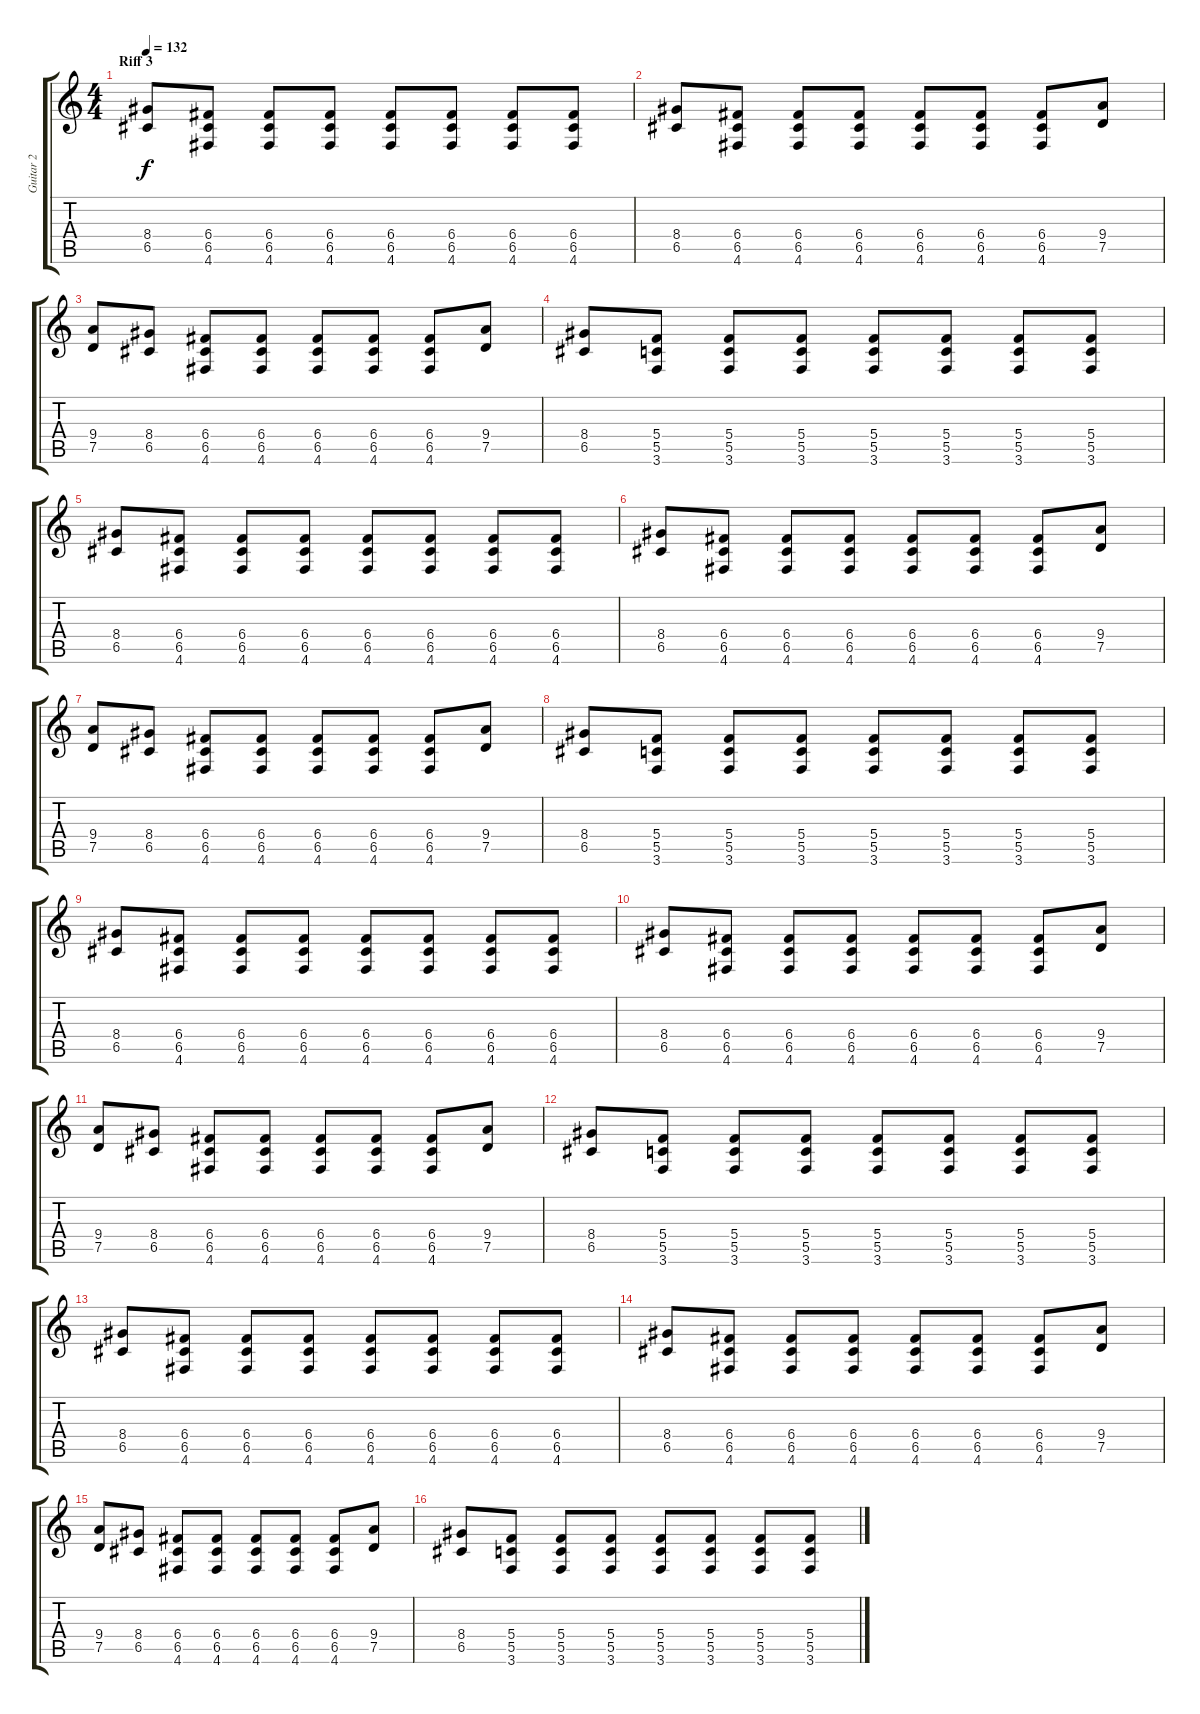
\track ("Guitar 2" "Guitar 2") {instrument overdrivenguitar}
\staff {score tabs}
\tuning (D4 A3 F3 C3 G2 D2) {hide}
\ts (4 4)
\section ("" "Riff 3")
\tempo 132
\clef g2
\ks c
(8.4 6.5).8{dy f} (6.4 6.5 4.6).8 (6.4 6.5 4.6).8 (6.4 6.5 4.6).8 (6.4 6.5 4.6).8 (6.4 6.5 4.6).8 (6.4 6.5 4.6).8 (6.4 6.5 4.6).8 |
(8.4 6.5).8 (6.4 6.5 4.6).8 (6.4 6.5 4.6).8 (6.4 6.5 4.6).8 (6.4 6.5 4.6).8 (6.4 6.5 4.6).8 (6.4 6.5 4.6).8 (9.4 7.5).8 |
(9.4 7.5).8 (8.4 6.5).8 (6.4 6.5 4.6).8 (6.4 6.5 4.6).8 (6.4 6.5 4.6).8 (6.4 6.5 4.6).8 (6.4 6.5 4.6).8 (9.4 7.5).8 |
(8.4 6.5).8 (5.4 5.5 3.6).8 (5.4 5.5 3.6).8 (5.4 5.5 3.6).8 (5.4 5.5 3.6).8 (5.4 5.5 3.6).8 (5.4 5.5 3.6).8 (5.4 5.5 3.6).8 |
(8.4 6.5).8 (6.4 6.5 4.6).8 (6.4 6.5 4.6).8 (6.4 6.5 4.6).8 (6.4 6.5 4.6).8 (6.4 6.5 4.6).8 (6.4 6.5 4.6).8 (6.4 6.5 4.6).8 |
(8.4 6.5).8 (6.4 6.5 4.6).8 (6.4 6.5 4.6).8 (6.4 6.5 4.6).8 (6.4 6.5 4.6).8 (6.4 6.5 4.6).8 (6.4 6.5 4.6).8 (9.4 7.5).8 |
(9.4 7.5).8 (8.4 6.5).8 (6.4 6.5 4.6).8 (6.4 6.5 4.6).8 (6.4 6.5 4.6).8 (6.4 6.5 4.6).8 (6.4 6.5 4.6).8 (9.4 7.5).8 |
(8.4 6.5).8 (5.4 5.5 3.6).8 (5.4 5.5 3.6).8 (5.4 5.5 3.6).8 (5.4 5.5 3.6).8 (5.4 5.5 3.6).8 (5.4 5.5 3.6).8 (5.4 5.5 3.6).8 |
(8.4 6.5).8 (6.4 6.5 4.6).8 (6.4 6.5 4.6).8 (6.4 6.5 4.6).8 (6.4 6.5 4.6).8 (6.4 6.5 4.6).8 (6.4 6.5 4.6).8 (6.4 6.5 4.6).8 |
(8.4 6.5).8 (6.4 6.5 4.6).8 (6.4 6.5 4.6).8 (6.4 6.5 4.6).8 (6.4 6.5 4.6).8 (6.4 6.5 4.6).8 (6.4 6.5 4.6).8 (9.4 7.5).8 |
(9.4 7.5).8 (8.4 6.5).8 (6.4 6.5 4.6).8 (6.4 6.5 4.6).8 (6.4 6.5 4.6).8 (6.4 6.5 4.6).8 (6.4 6.5 4.6).8 (9.4 7.5).8 |
(8.4 6.5).8 (5.4 5.5 3.6).8 (5.4 5.5 3.6).8 (5.4 5.5 3.6).8 (5.4 5.5 3.6).8 (5.4 5.5 3.6).8 (5.4 5.5 3.6).8 (5.4 5.5 3.6).8 |
(8.4 6.5).8 (6.4 6.5 4.6).8 (6.4 6.5 4.6).8 (6.4 6.5 4.6).8 (6.4 6.5 4.6).8 (6.4 6.5 4.6).8 (6.4 6.5 4.6).8 (6.4 6.5 4.6).8 |
(8.4 6.5).8 (6.4 6.5 4.6).8 (6.4 6.5 4.6).8 (6.4 6.5 4.6).8 (6.4 6.5 4.6).8 (6.4 6.5 4.6).8 (6.4 6.5 4.6).8 (9.4 7.5).8 |
(9.4 7.5).8 (8.4 6.5).8 (6.4 6.5 4.6).8 (6.4 6.5 4.6).8 (6.4 6.5 4.6).8 (6.4 6.5 4.6).8 (6.4 6.5 4.6).8 (9.4 7.5).8 |
(8.4 6.5).8 (5.4 5.5 3.6).8 (5.4 5.5 3.6).8 (5.4 5.5 3.6).8 (5.4 5.5 3.6).8 (5.4 5.5 3.6).8 (5.4 5.5 3.6).8 (5.4 5.5 3.6).8
